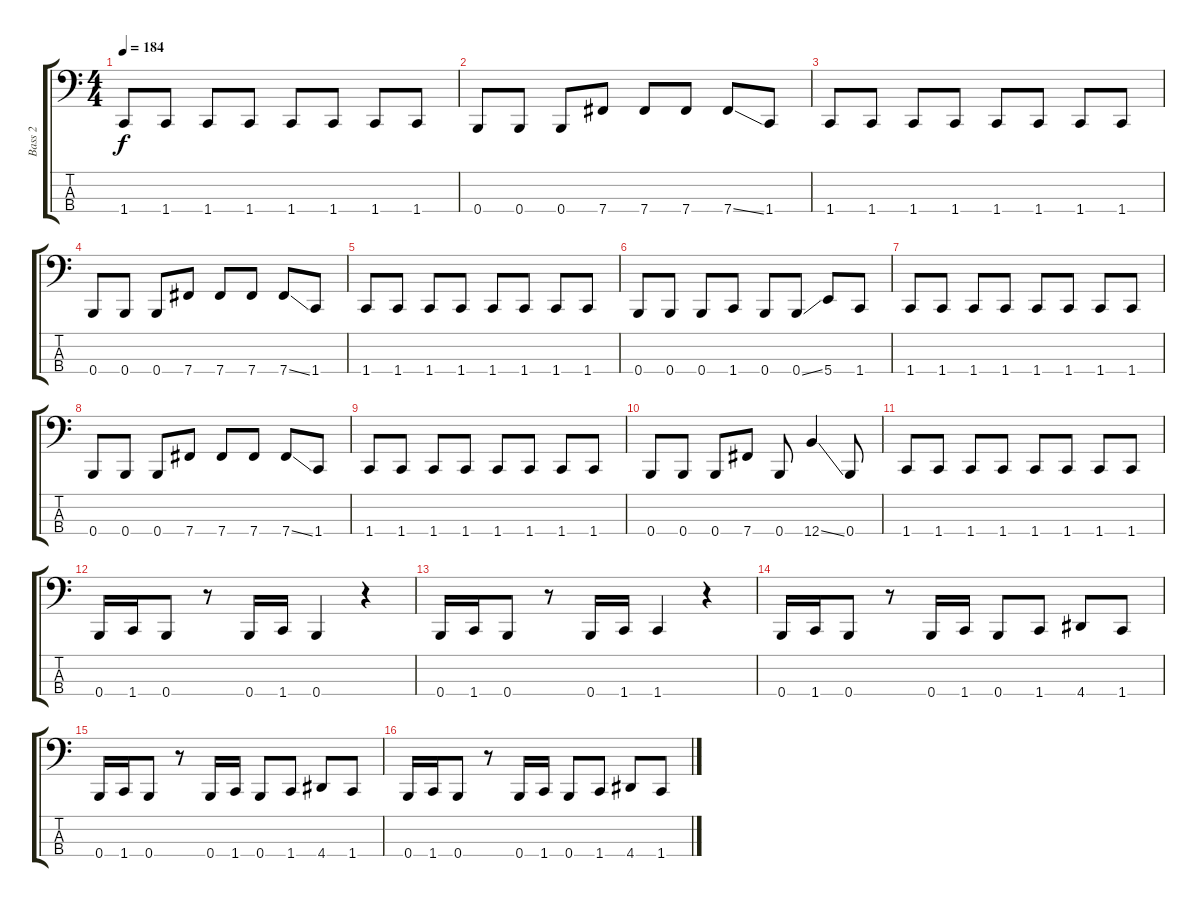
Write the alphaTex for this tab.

\track ("Bass 2" "Bass 2") {instrument electricbasspick}
\staff {score tabs}
\tuning (E2 B1 Gb1 B0) {hide}
\ts (4 4)
\tempo 184
\clef f4
\ks c
1.4.8{dy f} 1.4.8 1.4.8 1.4.8 1.4.8 1.4.8 1.4.8 1.4.8 |
0.4.8 0.4.8 0.4.8 7.4.8 7.4.8 7.4.8 7.4{ss}.8 1.4.8 |
1.4.8 1.4.8 1.4.8 1.4.8 1.4.8 1.4.8 1.4.8 1.4.8 |
0.4.8 0.4.8 0.4.8 7.4.8 7.4.8 7.4.8 7.4{ss}.8 1.4.8 |
1.4.8 1.4.8 1.4.8 1.4.8 1.4.8 1.4.8 1.4.8 1.4.8 |
0.4.8 0.4.8 0.4.8 1.4.8 0.4.8 0.4{ss}.8 5.4.8 1.4.8 |
1.4.8 1.4.8 1.4.8 1.4.8 1.4.8 1.4.8 1.4.8 1.4.8 |
0.4.8 0.4.8 0.4.8 7.4.8 7.4.8 7.4.8 7.4{ss}.8 1.4.8 |
1.4.8 1.4.8 1.4.8 1.4.8 1.4.8 1.4.8 1.4.8 1.4.8 |
0.4.8 0.4.8 0.4.8 7.4.8 0.4.8 12.4{ss}.4 0.4.8 |
1.4.8 1.4.8 1.4.8 1.4.8 1.4.8 1.4.8 1.4.8 1.4.8 |
0.4.16 1.4.16 0.4.8 r.8 0.4.16 1.4.16 0.4.4 r.4 |
0.4.16 1.4.16 0.4.8 r.8 0.4.16 1.4.16 1.4.4 r.4 |
0.4.16 1.4.16 0.4.8 r.8 0.4.16 1.4.16 0.4.8 1.4.8 4.4.8 1.4.8 |
0.4.16 1.4.16 0.4.8 r.8 0.4.16 1.4.16 0.4.8 1.4.8 4.4.8 1.4.8 |
0.4.16 1.4.16 0.4.8 r.8 0.4.16 1.4.16 0.4.8 1.4.8 4.4.8 1.4.8
